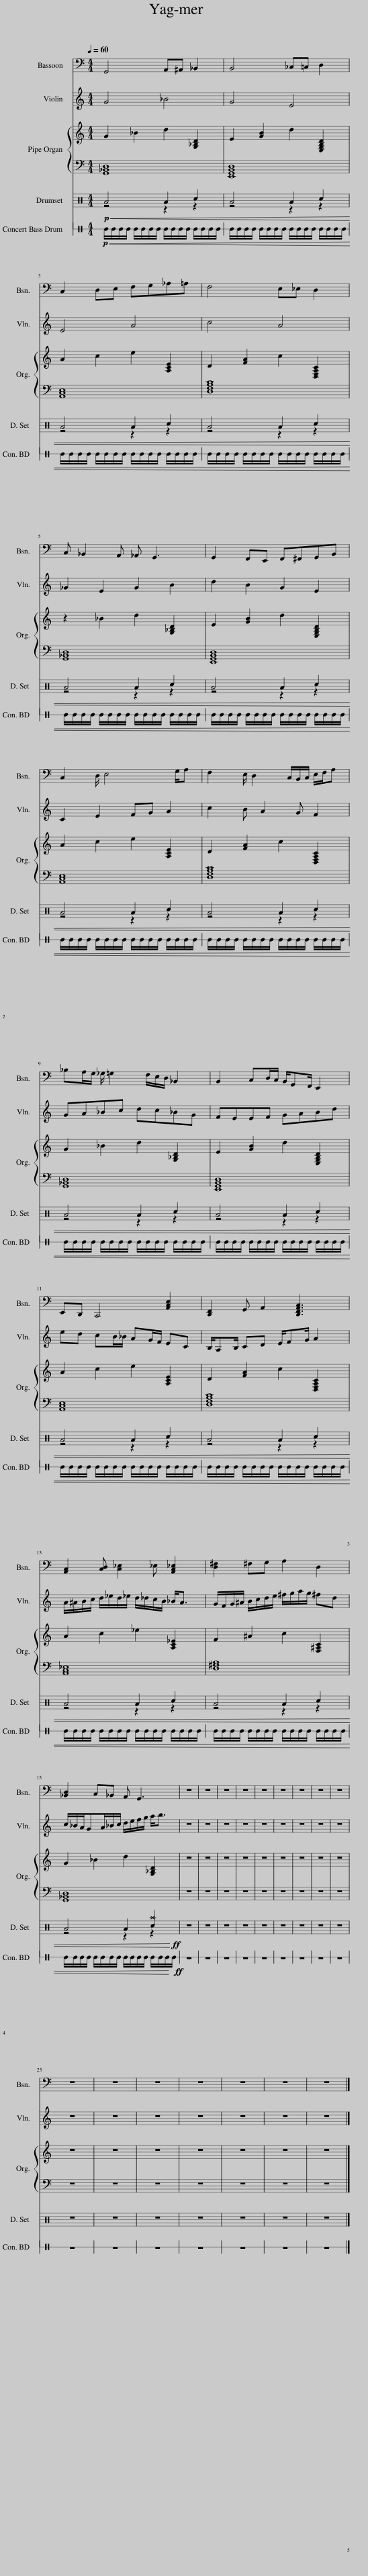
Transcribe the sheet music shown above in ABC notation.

X:1
%%score 1 2 { 3 | 4 } 5 6
L:1/8
Q:1/4=60
M:4/4
I:linebreak $
K:C
V:1 bass
V:2 treble
V:3 treble
V:4 bass
V:5 perc
K:none
V:6 perc stafflines=1
K:none
V:1
 G,,4 A,,^A,, _B,,2 | B,,4 _C,=C, D,2 |$ C,2 D,E, F,G,_A,=A, | F,4 E,_E, D,2 |$ C, _B,,2 A,, _A,, G,,3 | %5
 G,,2 F,,E,, F,,^F,,G,,B,, |$ C,2 D,/ E,4 G,/A, | F,2 E,/ D,2 C,/B,,/C,/ E,/F,/A, |$ _B,A,/G,/ _G,/ =G,2 F,/E,/D,/ _B,,2 | B,,2 C,D,/C,/ B,,/G,,F,,/ E,,2 |$ %10
 E,,D,, C,,4 [A,,C,E,]2 | [D,,F,,]2 G,, A,,2 [D,,F,,A,,C,]3 |$ [A,,C,]2 [C,D,] [C,_E,]2 _E, [A,,C,_E,]2 | [D,^F,]2 ^F,G, A,2 D,2 |$ [_B,,D,]2 C,_B,, A,, G,,3 | %15
 z8 | z8 | z8 | z8 | z8 | %20
 z8 | z8 | z8 | z8 |$ z8 | %25
 z8 | z8 | z8 | z8 | z8 | %30
 z8 |] %31
V:2
 G4 _B4 | G4 E4 |$ E4 A4 | c4 A4 |$ _G2 E2 G2 B2 | %5
 d2 B2 G2 E2 |$ C2 E2 FG A2 | c2 B A2 G F2 |$ GA_Bc dc_BG | FEEF GABd |$ %10
 ed cB/_B/ AG/F/ EC | B,/A,B,/ CD E/FG/ A2 |$ A/^A/B/c/ d/_e/d/_e/ d/_d/c/B/ _B<A | G/F/G/^A/ B/c/d/e/ ^f/g/a/g/ ^fd |$ c/_B/A/GA/_B/c/ d/e/f/g/ a<b | %15
 z8 | z8 | z8 | z8 | z8 | %20
 z8 | z8 | z8 | z8 |$ z8 | %25
 z8 | z8 | z8 | z8 | z8 | %30
 z8 |] %31
V:3
 G2 _B2 d2 [G,_B,D]2 | E2 [GB]2 d2 [E,G,B,D]2 |$ A2 c2 e2 [A,CE]2 | D2 [FA]2 c2 [D,F,A,C]2 |$ z2 _B2 d2 [G,_B,D]2 | %5
 E2 [GB]2 d2 [E,G,B,D]2 |$ A2 c2 e2 [A,CE]2 | D2 [FA]2 c2 [D,F,A,C]2 |$ G2 _B2 d2 [G,_B,D]2 | E2 [GB]2 d2 [E,G,B,D]2 |$ %10
 A2 c2 e2 [A,CE]2 | D2 [FA]2 c2 [D,F,A,C]2 |$ A2 c2 _e2 [A,C_E]2 | F2 ^A2 c2 [F,^A,C]2 |$ G2 _B2 d2 [G,_B,D]2 | %15
 z8 | z8 | z8 | z8 | z8 | %20
 z8 | z8 | z8 | z8 |$ z8 | %25
 z8 | z8 | z8 | z8 | z8 | %30
 z8 |] %31
V:4
 [G,,_B,,D,]8 | [E,,G,,B,,D,]8 |$ [A,,C,E,]8 | [D,F,A,C]8 |$ [G,,_B,,D,]8 | %5
 [E,,G,,B,,D,]8 |$ [A,,C,E,]8 | [D,F,A,C]8 |$ [G,,_B,,D,]8 | [E,,G,,B,,D,]8 |$ %10
 [A,,C,E,]8 | [D,F,A,C]8 |$ [A,,C,_E,]8 | [D,^F,A,]8 |$ [G,,_B,,D,]8 | %15
 z8 | z8 | z8 | z8 | z8 | %20
 z8 | z8 | z8 | z8 |$ z8 | %25
 z8 | z8 | z8 | z8 | z8 | %30
 z8 |] %31
V:5
!p!!<(! A4 A2 c2 | A4 A2 c2 |$ A4 A2 c2 | A4 A2 c2 |$ A4 A2 c2 | %5
 A4 A2 c2 |$ A4 A2 c2 | A4 A2 c2 |$ A4 A2 c2 | A4 A2 c2 |$ %10
 A4 A2 c2 | A4 A2 c2 |$ A4 A2 c2 | A4 A2 c2 |$ A4 A2!<)!!ff! [c^a]2 | %15
 z8 | z8 | z8 | z8 | z8 | %20
 z8 | z8 | z8 | z8 |$ z8 | %25
 z8 | z8 | z8 | z8 | z8 | %30
 z8 |] %31
V:6
!p!!<(! E/E/E/E/ E/E/E/E/ E/E/E/E/ E/E/E/E/ | E/E/E/E/ E/E/E/E/ E/E/E/E/ E/E/E/E/ |$ E/E/E/E/ E/E/E/E/ E/E/E/E/ E/E/E/E/ | E/E/E/E/ E/E/E/E/ E/E/E/E/ E/E/E/E/ |$ E/E/E/E/ E/E/E/E/ E/E/E/E/ E/E/E/E/ | %5
 E/E/E/E/ E/E/E/E/ E/E/E/E/ E/E/E/E/ |$ E/E/E/E/ E/E/E/E/ E/E/E/E/ E/E/E/E/ | E/E/E/E/ E/E/E/E/ E/E/E/E/ E/E/E/E/ |$ E/E/E/E/ E/E/E/E/ E/E/E/E/ E/E/E/E/ | E/E/E/E/ E/E/E/E/ E/E/E/E/ E/E/E/E/ |$ %10
 E/E/E/E/ E/E/E/E/ E/E/E/E/ E/E/E/E/ | E/E/E/E/ E/E/E/E/ E/E/E/E/ E/E/E/E/ |$ E/E/E/E/ E/E/E/E/ E/E/E/E/ E/E/E/E/ | E/E/E/E/ E/E/E/E/ E/E/E/E/ E/E/E/E/ |$ E/E/E/E/ E/E/E/E/ E/E/E/E/ E/E/E/!<)!!ff!E/ | %15
 z8 | z8 | z8 | z8 | z8 | %20
 z8 | z8 | z8 | z8 |$ z8 | %25
 z8 | z8 | z8 | z8 | z8 | %30
 z8 |] %31
